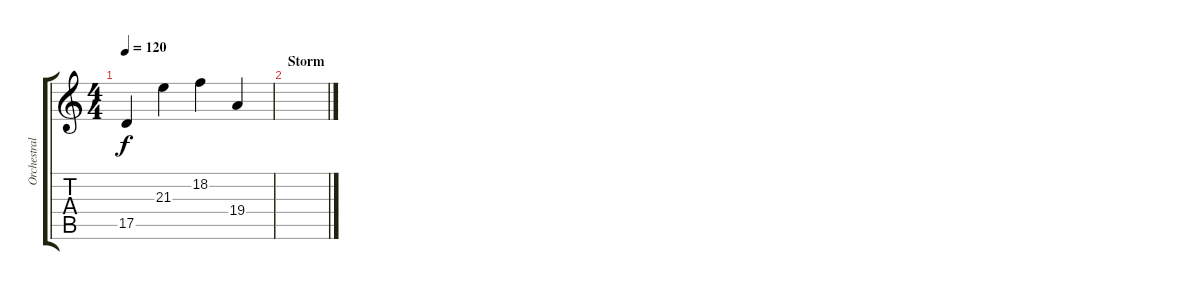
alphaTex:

\track ("Orchestral Harp" "Orchestral") {instrument orchestralharp}
\staff {score tabs}
\tuning (E4 B3 G3 D3 A2 E2) {hide}
\ts (4 4)
\tempo 120
\clef g2
\ks c
17.5.4{dy f} 21.3.4 18.2.4 19.4.4 |
\section ("" "Storm")
